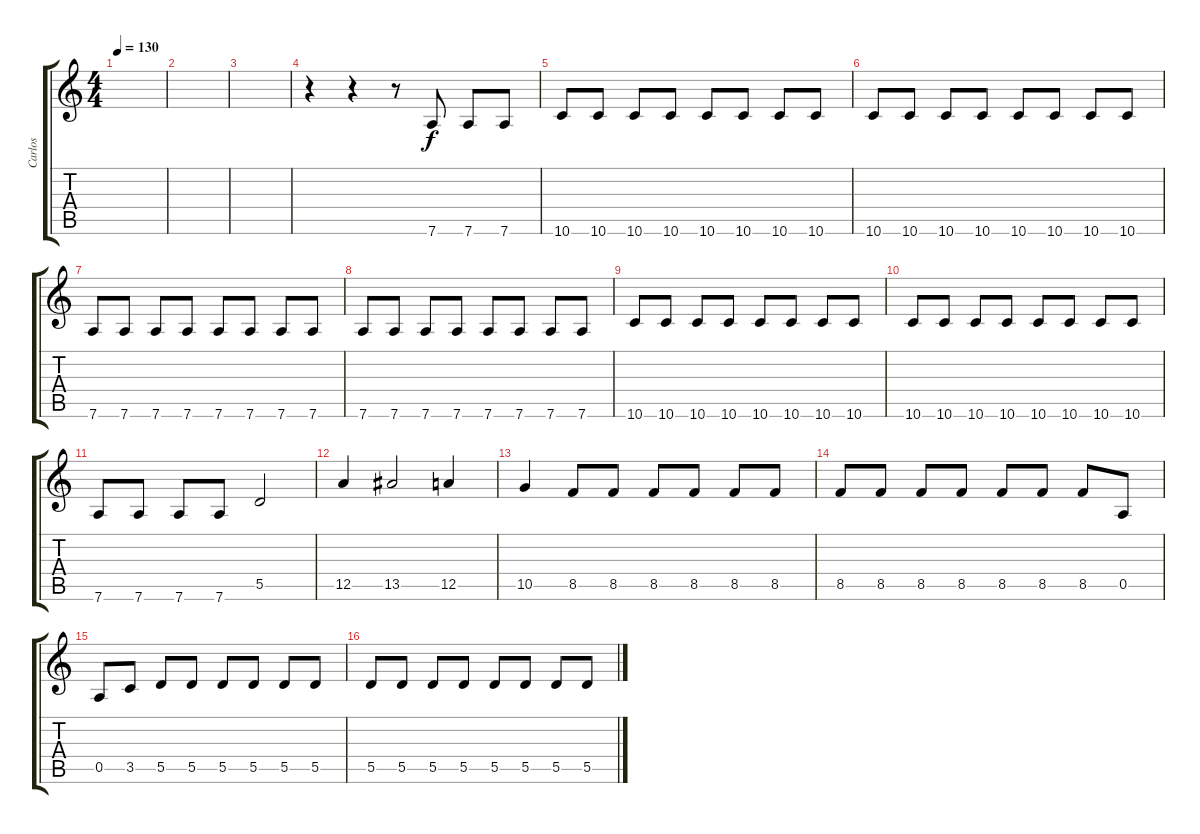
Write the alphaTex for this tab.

\track ("Carlos" "Carlos") {instrument electricbasspick}
\staff {score tabs}
\tuning (E4 B3 G3 D3 A2 D2) {hide}
\ts (4 4)
\tempo 130
\clef g2
\ks c
|
|
|
r.4 r.4 r.8 7.6.8 7.6.8 7.6.8 |
10.6.8 10.6.8 10.6.8 10.6.8 10.6.8 10.6.8 10.6.8 10.6.8 |
10.6.8 10.6.8 10.6.8 10.6.8 10.6.8 10.6.8 10.6.8 10.6.8 |
7.6.8 7.6.8 7.6.8 7.6.8 7.6.8 7.6.8 7.6.8 7.6.8 |
7.6.8 7.6.8 7.6.8 7.6.8 7.6.8 7.6.8 7.6.8 7.6.8 |
10.6.8 10.6.8 10.6.8 10.6.8 10.6.8 10.6.8 10.6.8 10.6.8 |
10.6.8 10.6.8 10.6.8 10.6.8 10.6.8 10.6.8 10.6.8 10.6.8 |
7.6.8 7.6.8 7.6.8 7.6.8 5.5.2 |
12.5.4 13.5.2 12.5.4 |
10.5.4 8.5.8 8.5.8 8.5.8 8.5.8 8.5.8 8.5.8 |
8.5.8 8.5.8 8.5.8 8.5.8 8.5.8 8.5.8 8.5.8 0.5.8 |
0.5.8 3.5.8 5.5.8 5.5.8 5.5.8 5.5.8 5.5.8 5.5.8 |
5.5.8 5.5.8 5.5.8 5.5.8 5.5.8 5.5.8 5.5.8 5.5.8
